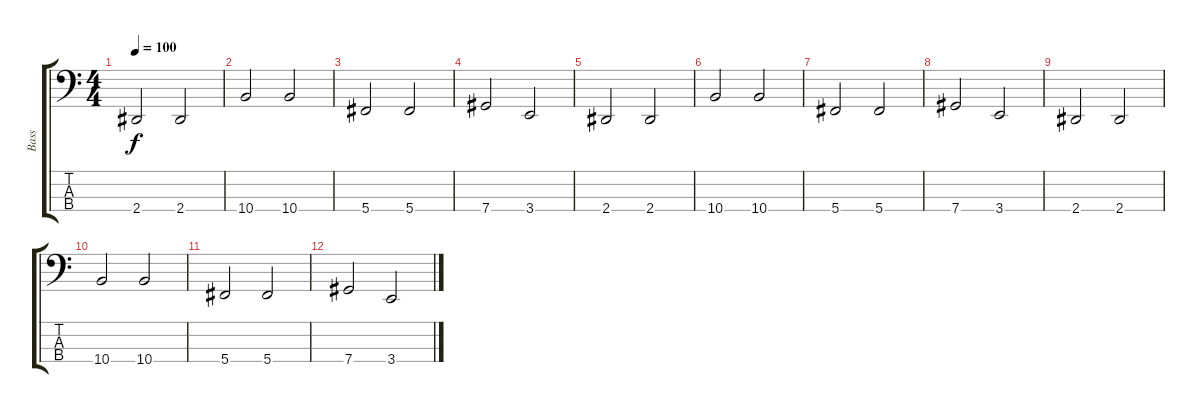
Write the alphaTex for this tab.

\track ("Bass" "Bass") {instrument electricbasspick}
\staff {score tabs}
\tuning (Gb2 Db2 Ab1 Db1) {hide}
\ts (4 4)
\tempo 100
\clef f4
\ks c
2.4.2{dy f} 2.4.2 |
10.4.2 10.4.2 |
5.4.2 5.4.2 |
7.4.2 3.4.2 |
2.4.2 2.4.2 |
10.4.2 10.4.2 |
5.4.2 5.4.2 |
7.4.2 3.4.2 |
2.4.2 2.4.2 |
10.4.2 10.4.2 |
5.4.2 5.4.2 |
7.4.2 3.4.2
